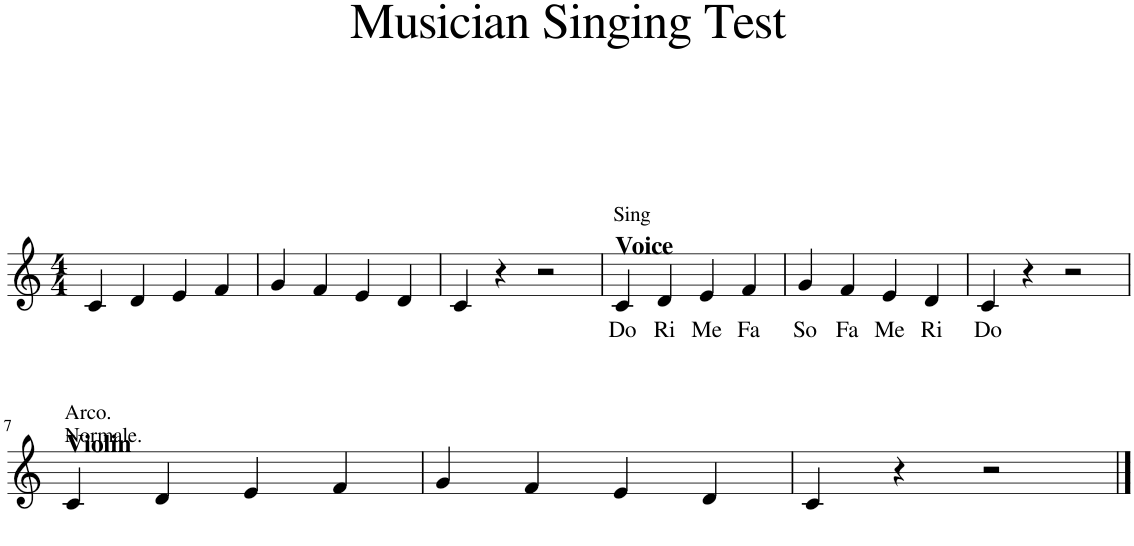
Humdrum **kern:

**kern	**text
*part1	*part1
*staff1	*staff1
*I"Violin	*
*I'Vln.	*
*clefG2	*
*k[]	*
*M4/4	*
=1	=1
4c/	.
4d/	.
4e/	.
4f/	.
=2	=2
4g/	.
4f/	.
4e/	.
4d/	.
=3	=3
4c/	.
4r	.
2r	.
=4	=4
!LO:TX:a:B:t=Voice	!
!LO:TX:a:t=Sing	!
!	!LO:LY:b
4c/	Do
!	!LO:LY:b
4d/	Ri
!	!LO:LY:b
4e/	Me
!	!LO:LY:b
4f/	Fa
=5	=5
!	!LO:LY:b
4g/	So
!	!LO:LY:b
4f/	Fa
!	!LO:LY:b
4e/	Me
!	!LO:LY:b
4d/	Ri
=6	=6
!	!LO:LY:b
4c/	Do
4r	.
2r	.
!!LO:LB:g=z
=7	=7
!LO:TX:a:B:t=Violin	!
!LO:TX:a:t=Arco.	!
!LO:TX:a:t=Normale.	!
4c/	.
4d/	.
4e/	.
4f/	.
=8	=8
4g/	.
4f/	.
4e/	.
4d/	.
=9	=9
4c/	.
4r	.
2r	.
==	==
*-	*-
